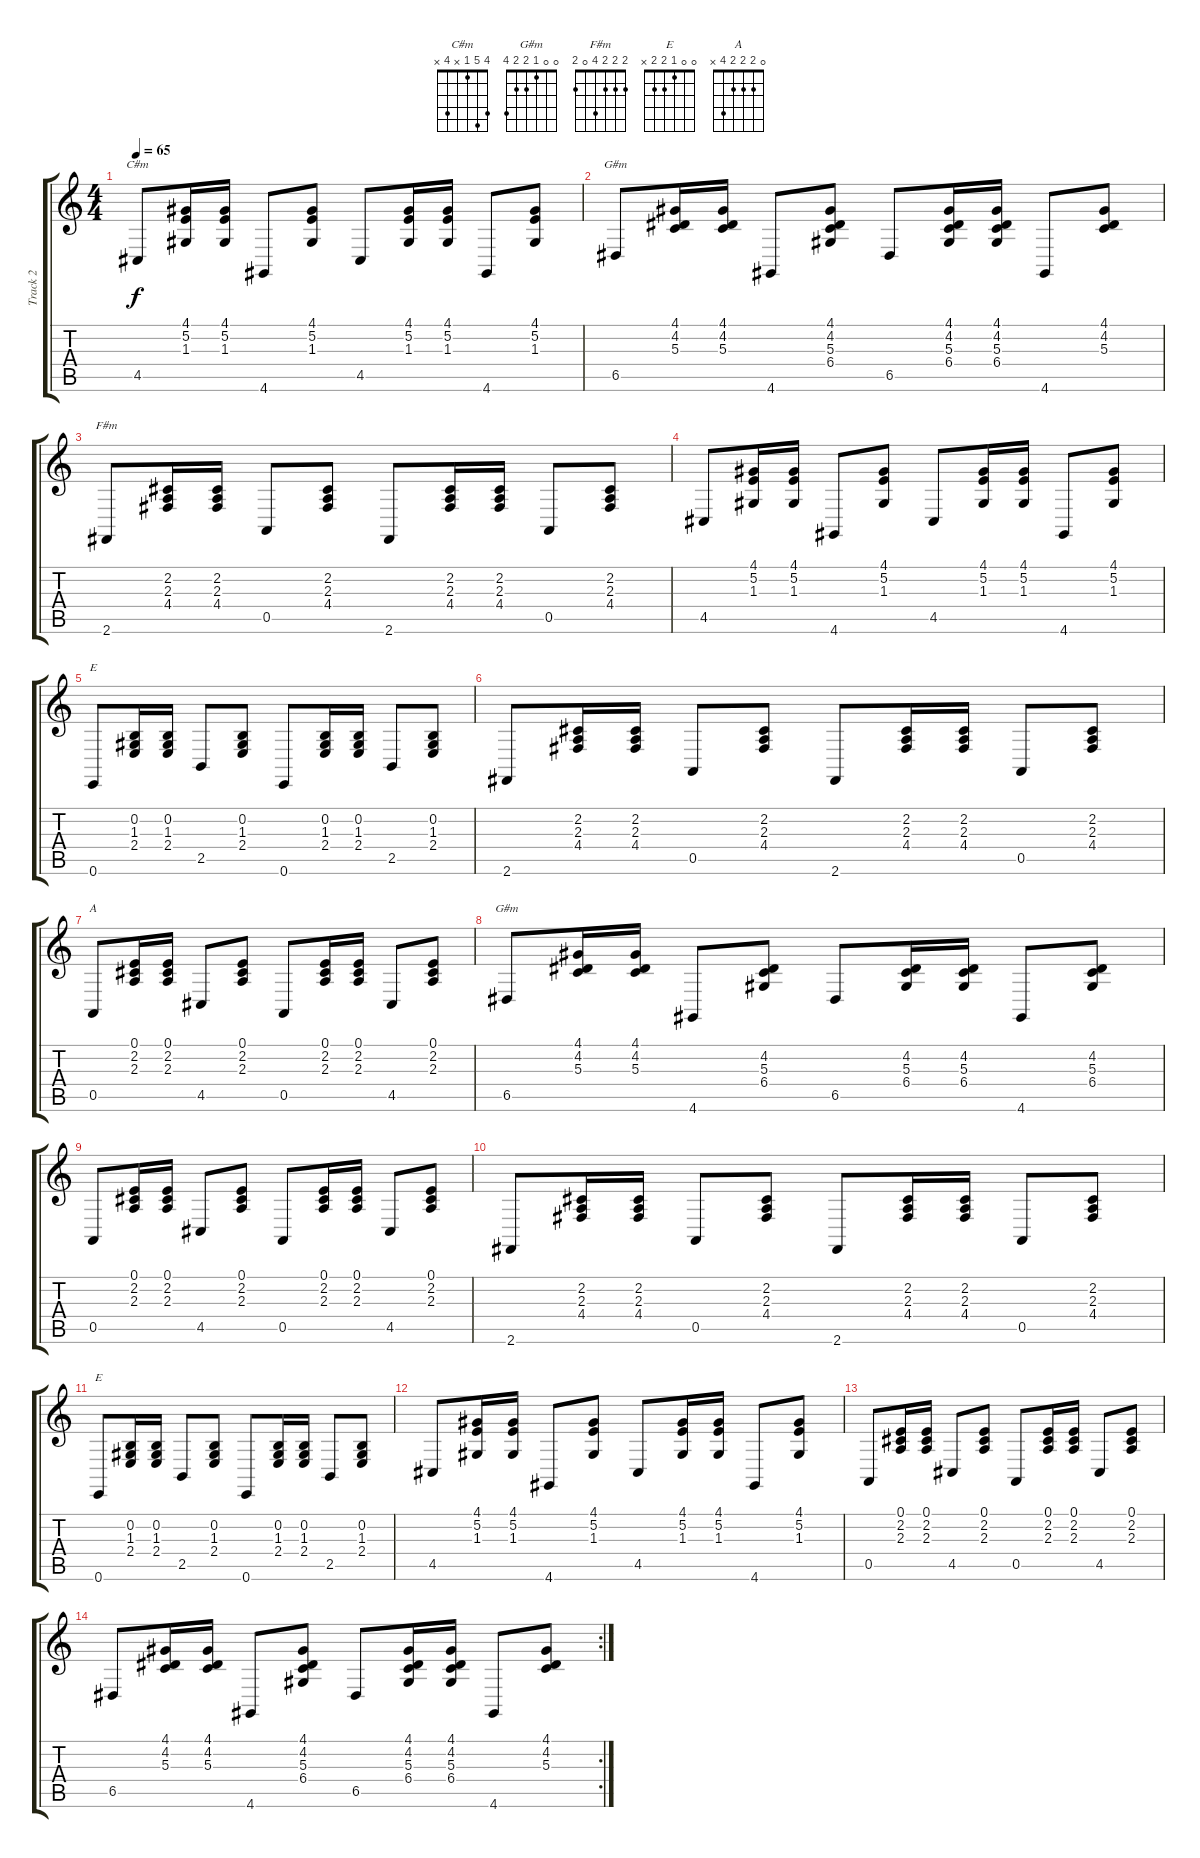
\track ("Track 2" "Track 2") {instrument pizzicatostrings}
\staff {score tabs}
\tuning (E4 B3 G3 D3 A2 E2) {hide}
\chord ("C#m" 4 5 1 x 4 x)
\chord ("G#m" 4 5 4 6 7 4) {firstfret 4}
\chord ("F#m" 2 2 2 4 0 2)
\chord ("E" 0 0 1 2 2 4)
\chord ("A" 0 2 2 2 4 x)
\chord ("G#m" 0 0 1 2 2 4)
\chord ("E" 0 0 1 2 2 x)
\ts (4 4)
\tempo 65
\clef g2
\ks c
4.5.8{ch "C#m" dy f instrument pizzicatostrings} (4.1 5.2 1.3).16 (4.1 5.2 1.3).16 4.6.8 (4.1 5.2 1.3).8 4.5.8 (4.1 5.2 1.3).16 (4.1 5.2 1.3).16 4.6.8 (4.1 5.2 1.3).8 |
6.5.8{ch "G#m"} (4.1 4.2 5.3).16 (4.1 4.2 5.3).16 4.6.8 (4.1 4.2 5.3 6.4).8 6.5.8 (4.1 4.2 5.3 6.4).16 (4.1 4.2 5.3 6.4).16 4.6.8 (4.1 4.2 5.3).8 |
2.6.8{ch "F#m"} (2.2 2.3 4.4).16 (2.2 2.3 4.4).16 0.5.8 (2.2 2.3 4.4).8 2.6.8 (2.2 2.3 4.4).16 (2.2 2.3 4.4).16 0.5.8 (2.2 2.3 4.4).8 |
4.5.8 (4.1 5.2 1.3).16 (4.1 5.2 1.3).16 4.6.8 (4.1 5.2 1.3).8 4.5.8 (4.1 5.2 1.3).16 (4.1 5.2 1.3).16 4.6.8 (4.1 5.2 1.3).8 |
0.6.8{ch "E"} (0.2 1.3 2.4).16 (0.2 1.3 2.4).16 2.5.8 (0.2 1.3 2.4).8 0.6.8 (0.2 1.3 2.4).16 (0.2 1.3 2.4).16 2.5.8 (0.2 1.3 2.4).8 |
2.6.8 (2.2 2.3 4.4).16 (2.2 2.3 4.4).16 0.5.8 (2.2 2.3 4.4).8 2.6.8 (2.2 2.3 4.4).16 (2.2 2.3 4.4).16 0.5.8 (2.2 2.3 4.4).8 |
0.5.8{ch "A"} (0.1 2.2 2.3).16 (0.1 2.2 2.3).16 4.5.8 (0.1 2.2 2.3).8 0.5.8 (0.1 2.2 2.3).16 (0.1 2.2 2.3).16 4.5.8 (0.1 2.2 2.3).8 |
6.5.8{ch "G#m"} (4.1 4.2 5.3).16 (4.1 4.2 5.3).16 4.6.8 (4.2 5.3 6.4).8 6.5.8 (4.2 5.3 6.4).16 (4.2 5.3 6.4).16 4.6.8 (4.2 5.3 6.4).8 |
0.5.8 (0.1 2.2 2.3).16 (0.1 2.2 2.3).16 4.5.8 (0.1 2.2 2.3).8 0.5.8 (0.1 2.2 2.3).16 (0.1 2.2 2.3).16 4.5.8 (0.1 2.2 2.3).8 |
2.6.8 (2.2 2.3 4.4).16 (2.2 2.3 4.4).16 0.5.8 (2.2 2.3 4.4).8 2.6.8 (2.2 2.3 4.4).16 (2.2 2.3 4.4).16 0.5.8 (2.2 2.3 4.4).8 |
0.6.8{ch "E"} (0.2 1.3 2.4).16 (0.2 1.3 2.4).16 2.5.8 (0.2 1.3 2.4).8 0.6.8 (0.2 1.3 2.4).16 (0.2 1.3 2.4).16 2.5.8 (0.2 1.3 2.4).8 |
4.5.8 (4.1 5.2 1.3).16 (4.1 5.2 1.3).16 4.6.8 (4.1 5.2 1.3).8 4.5.8 (4.1 5.2 1.3).16 (4.1 5.2 1.3).16 4.6.8 (4.1 5.2 1.3).8 |
0.5.8 (0.1 2.2 2.3).16 (0.1 2.2 2.3).16 4.5.8 (0.1 2.2 2.3).8 0.5.8 (0.1 2.2 2.3).16 (0.1 2.2 2.3).16 4.5.8 (0.1 2.2 2.3).8 |
\rc 2
6.5.8 (4.1 4.2 5.3).16 (4.1 4.2 5.3).16 4.6.8 (4.1 4.2 5.3 6.4).8 6.5.8 (4.1 4.2 5.3 6.4).16 (4.1 4.2 5.3 6.4).16 4.6.8 (4.1 4.2 5.3).8
